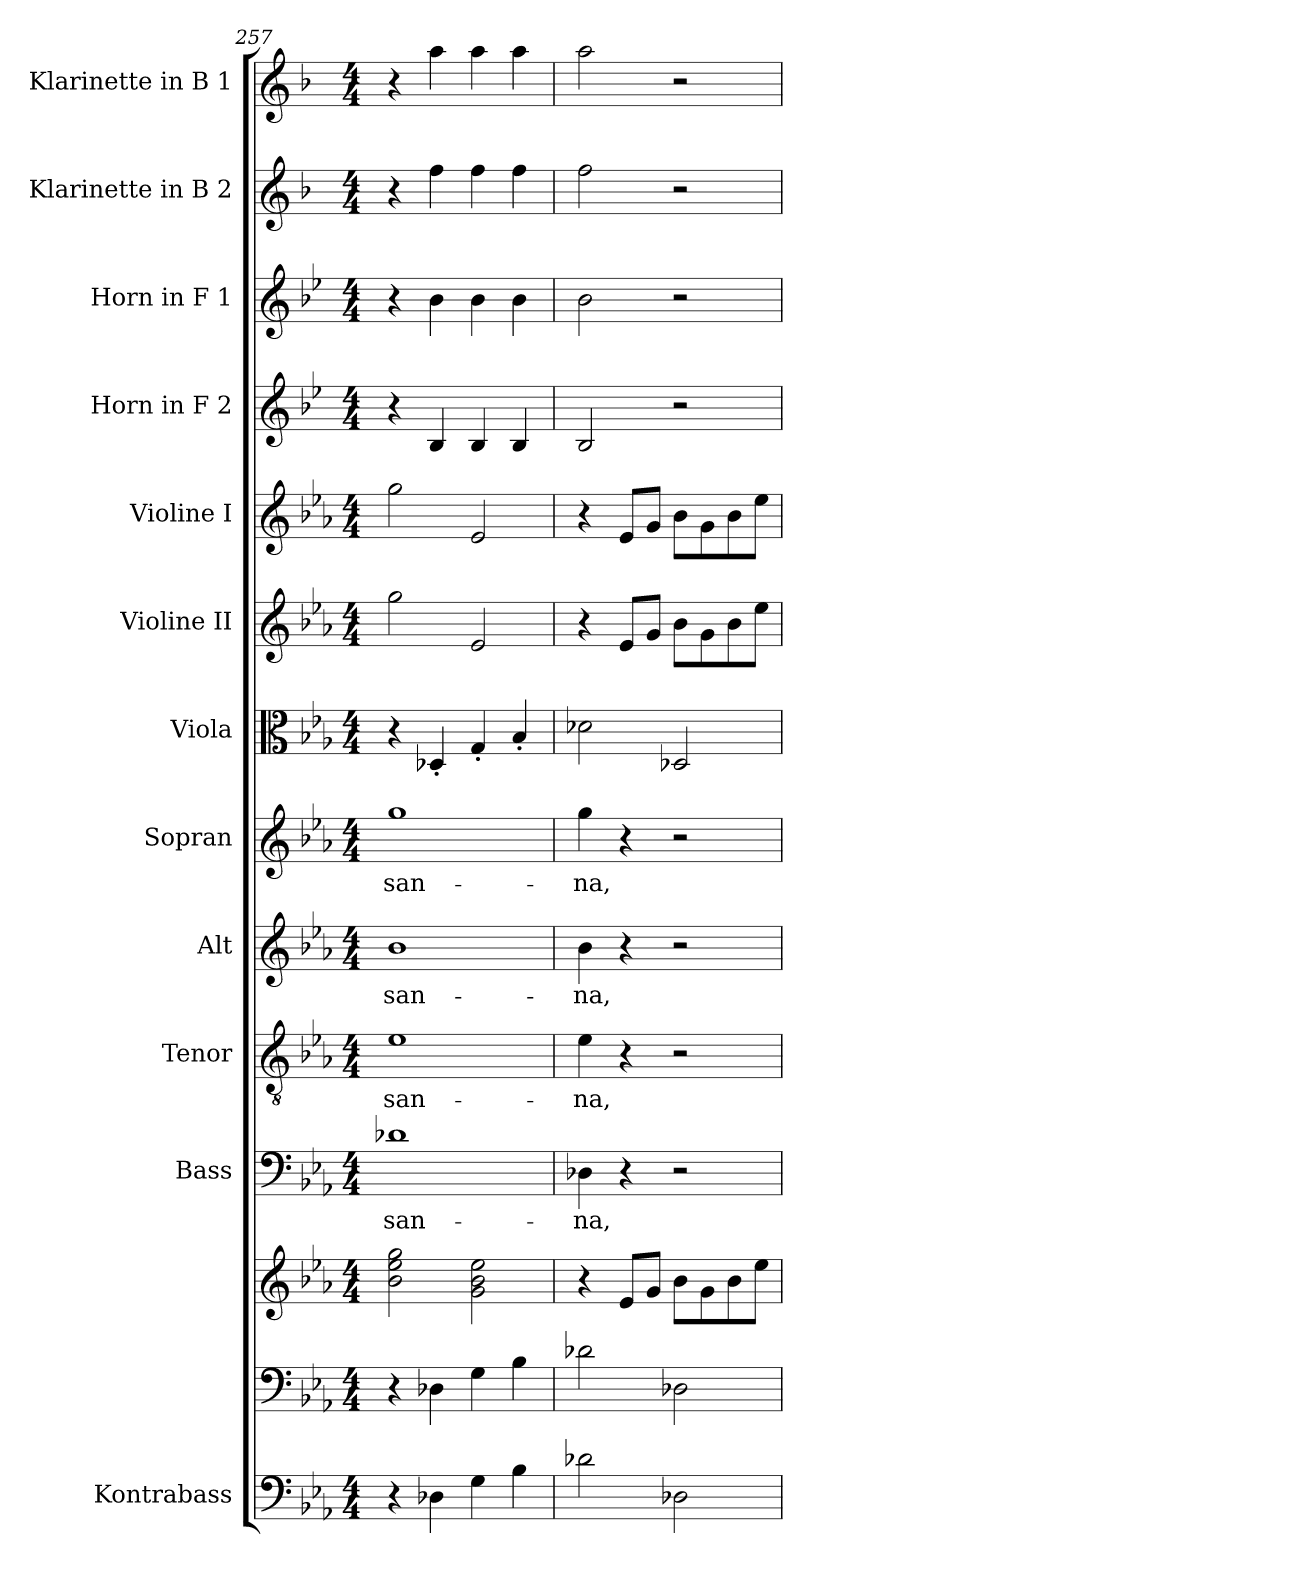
**kern	**kern	**kern	**kern	**text	**kern	**text	**kern	**text	**kern	**text	**kern	**kern	**kern	**kern	**kern	**kern	**kern
*part13	*part12	*part12	*part11	*part11	*part10	*part10	*part9	*part9	*part8	*part8	*part7	*part6	*part5	*part4	*part3	*part2	*part1
*staff14	*staff13	*staff12	*staff11	*staff11	*staff10	*staff10	*staff9	*staff9	*staff8	*staff8	*staff7	*staff6	*staff5	*staff4	*staff3	*staff2	*staff1
*I"Kontrabass	*	*	*I"Bass	*	*I"Tenor	*	*I"Alt	*	*I"Sopran	*	*I"Viola	*I"Violine II	*I"Violine I	*I"Horn in F 2	*I"Horn in F 1	*I"Klarinette in B 2	*I"Klarinette in B 1
*I'Kb.	*	*	*I'B	*	*I'T	*	*I'A	*	*I'S	*	*I'Vla.	*I'Vl. II	*I'Vl. I	*I'Hrn. 2	*I'Hrn. 1	*	*
*clefF4	*clefF4	*clefG2	*clefF4	*	*clefGv2	*	*clefG2	*	*clefG2	*	*clefC3	*clefG2	*clefG2	*clefG2	*clefG2	*clefG2	*clefG2
*ITrd7c12	*	*	*	*	*	*	*	*	*	*	*	*	*	*ITrd4c7	*ITrd4c7	*ITrd1c2	*ITrd1c2
*k[b-e-a-]	*k[b-e-a-]	*k[b-e-a-]	*k[b-e-a-]	*	*k[b-e-a-]	*	*k[b-e-a-]	*	*k[b-e-a-]	*	*k[b-e-a-]	*k[b-e-a-]	*k[b-e-a-]	*k[b-e-a-]	*k[b-e-a-]	*k[b-e-a-]	*k[b-e-a-]
*E-:	*E-:	*E-:	*E-:	*	*E-:	*	*E-:	*	*E-:	*	*E-:	*E-:	*E-:	*E-:	*E-:	*E-:	*E-:
*M4/4	*M4/4	*M4/4	*M4/4	*	*M4/4	*	*M4/4	*	*M4/4	*	*M4/4	*M4/4	*M4/4	*M4/4	*M4/4	*M4/4	*M4/4
=257	=257	=257	=257	=257	=257	=257	=257	=257	=257	=257	=257	=257	=257	=257	=257	=257	=257
!	!	!	!	!LO:LY:b	!	!LO:LY:b	!	!LO:LY:b	!	!LO:LY:b	!	!	!	!	!	!	!
4r	4r	2b-\ 2ee-\ 2gg\	1d-X	-san-	1e-	-san-	1b-	-san-	1gg	-san-	4r	2gg\	2gg\	4r	4r	4r	4r
4DD-X\	4D-X\	.	.	.	.	.	.	.	.	.	4D-X'</	.	.	4E-/	4e-\	4ee-\	4gg\
4GG\	4G\	2g\ 2b-\ 2ee-\	.	.	.	.	.	.	.	.	4G'</	2e-/	2e-/	4E-/	4e-\	4ee-\	4gg\
4BB-\	4B-\	.	.	.	.	.	.	.	.	.	4B-'</	.	.	4E-/	4e-\	4ee-\	4gg\
=258	=258	=258	=258	=258	=258	=258	=258	=258	=258	=258	=258	=258	=258	=258	=258	=258	=258
!	!	!	!	!LO:LY:b	!	!LO:LY:b	!	!LO:LY:b	!	!LO:LY:b	!	!	!	!	!	!	!
2D-X\	2d-X\	4r	4D-X\	-na,	4e-\	-na,	4b-\	-na,	4gg\	-na,	2d-X\	4r	4r	2E-/	2e-\	2ee-\	2gg\
.	.	8e-/L	4r	.	4r	.	4r	.	4r	.	.	8e-/L	8e-/L	.	.	.	.
.	.	8g/J	.	.	.	.	.	.	.	.	.	8g/J	8g/J	.	.	.	.
2DD-X\	2D-X\	8b-\L	2r	.	2r	.	2r	.	2r	.	2D-X/	8b-\L	8b-\L	2r	2r	2r	2r
.	.	8g\	.	.	.	.	.	.	.	.	.	8g\	8g\	.	.	.	.
.	.	8b-\	.	.	.	.	.	.	.	.	.	8b-\	8b-\	.	.	.	.
.	.	8ee-\J	.	.	.	.	.	.	.	.	.	8ee-\J	8ee-\J	.	.	.	.
=	=	=	=	=	=	=	=	=	=	=	=	=	=	=	=	=	=
*-	*-	*-	*-	*-	*-	*-	*-	*-	*-	*-	*-	*-	*-	*-	*-	*-	*-
